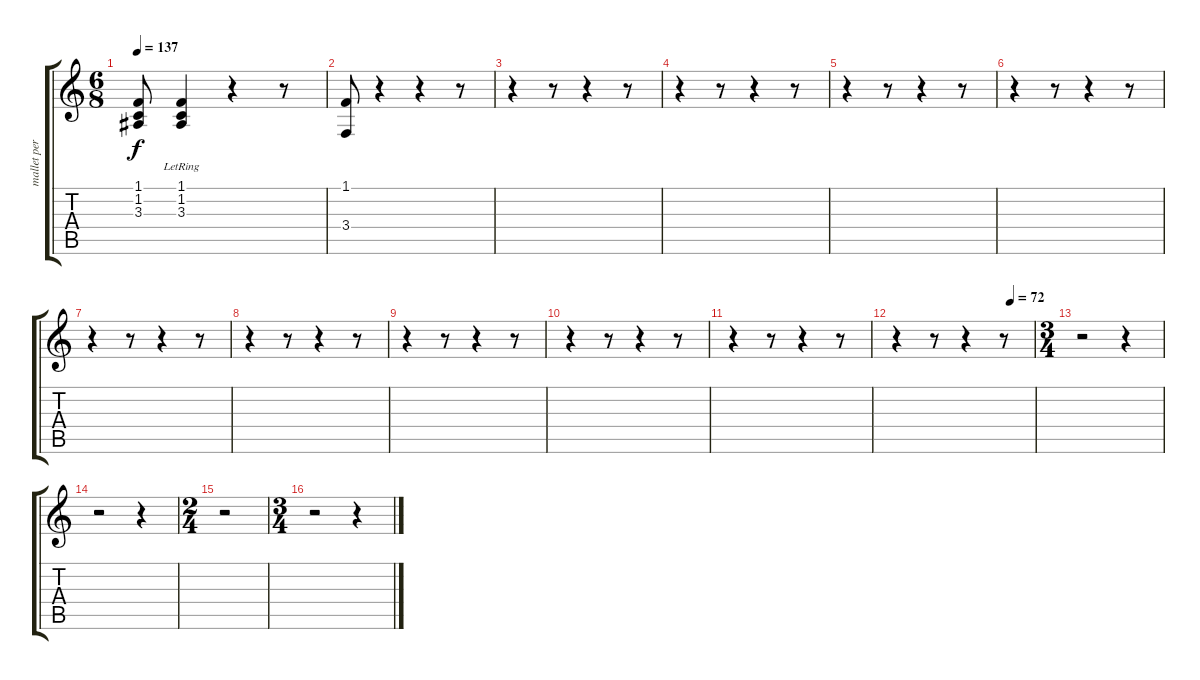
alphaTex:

\track ("mallet percussion" "mallet per") {instrument marimba}
\staff {score tabs}
\tuning (E4 B3 G3 D3 A2 E2) {hide}
\ts (6 8)
\tempo 137
\clef g2
\ks c
(1.1 1.2 3.3).8{dy f} (1.1{lr} 1.2{lr} 3.3{lr}).4 r.4 r.8 |
(1.1 3.4).8 r.4 r.4 r.8 |
r.4 r.8 r.4 r.8 |
r.4 r.8 r.4 r.8 |
r.4 r.8 r.4 r.8 |
r.4 r.8 r.4 r.8 |
r.4 r.8 r.4 r.8 |
r.4 r.8 r.4 r.8 |
r.4 r.8 r.4 r.8 |
r.4 r.8 r.4 r.8 |
r.4 r.8 r.4 r.8 |
\tempo (72 0.8333333333333334)
r.4 r.8 r.4 r.8 |
\ts (3 4)
r.2 r.4 |
r.2 r.4 |
\ts (2 4)
r.2 |
\ts (3 4)
r.2 r.4
